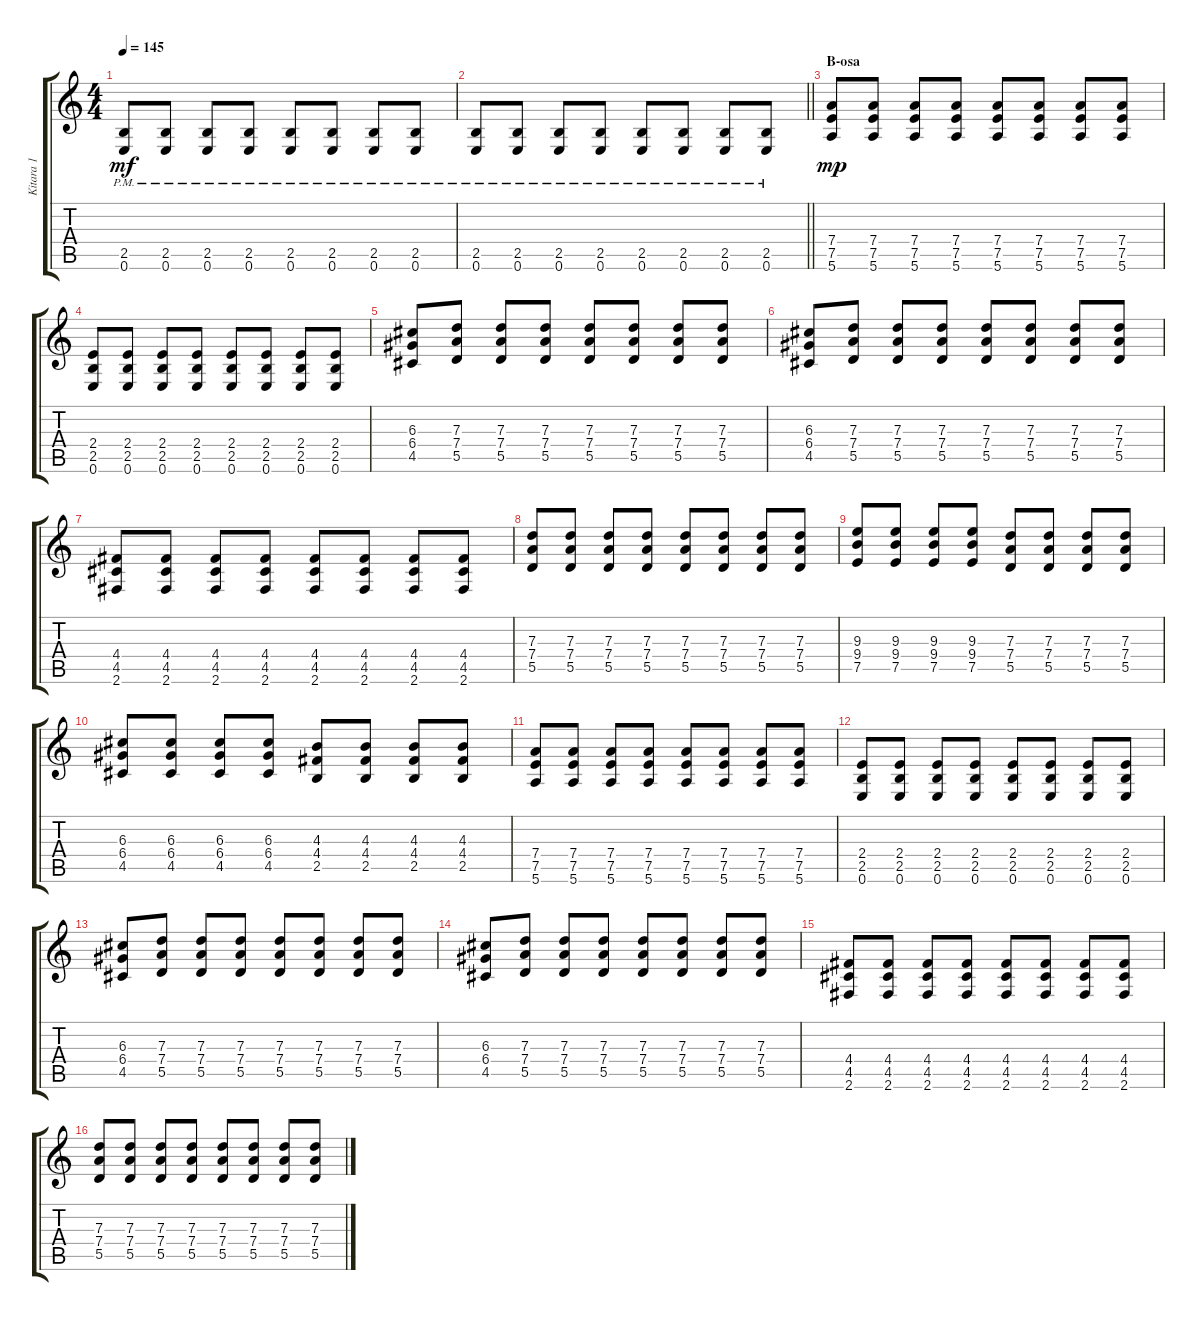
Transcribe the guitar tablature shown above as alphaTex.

\track ("Kitara 1" "Kitara 1") {instrument overdrivenguitar}
\staff {score tabs}
\tuning (E4 B3 G3 D3 A2 E2) {hide}
\ts (4 4)
\tempo 145
\clef g2
\ks c
(2.5{pm} 0.6{pm}).8{dy mf} (2.5{pm} 0.6{pm}).8 (2.5{pm} 0.6{pm}).8 (2.5{pm} 0.6{pm}).8 (2.5{pm} 0.6{pm}).8 (2.5{pm} 0.6{pm}).8 (2.5{pm} 0.6{pm}).8 (2.5{pm} 0.6{pm}).8 |
\barLineRight lightlight
(2.5{pm} 0.6{pm}).8 (2.5{pm} 0.6{pm}).8 (2.5{pm} 0.6{pm}).8 (2.5{pm} 0.6{pm}).8 (2.5{pm} 0.6{pm}).8 (2.5{pm} 0.6{pm}).8 (2.5{pm} 0.6{pm}).8 (2.5{pm} 0.6{pm}).8 |
\section ("" "B-osa")
(7.4 7.5 5.6).8{dy mp} (7.4 7.5 5.6).8 (7.4 7.5 5.6).8 (7.4 7.5 5.6).8 (7.4 7.5 5.6).8 (7.4 7.5 5.6).8 (7.4 7.5 5.6).8 (7.4 7.5 5.6).8 |
(2.4 2.5 0.6).8 (2.4 2.5 0.6).8 (2.4 2.5 0.6).8 (2.4 2.5 0.6).8 (2.4 2.5 0.6).8 (2.4 2.5 0.6).8 (2.4 2.5 0.6).8 (2.4 2.5 0.6).8 |
(6.3 6.4 4.5).8 (7.3 7.4 5.5).8 (7.3 7.4 5.5).8 (7.3 7.4 5.5).8 (7.3 7.4 5.5).8 (7.3 7.4 5.5).8 (7.3 7.4 5.5).8 (7.3 7.4 5.5).8 |
(6.3 6.4 4.5).8 (7.3 7.4 5.5).8 (7.3 7.4 5.5).8 (7.3 7.4 5.5).8 (7.3 7.4 5.5).8 (7.3 7.4 5.5).8 (7.3 7.4 5.5).8 (7.3 7.4 5.5).8 |
(4.4 4.5 2.6).8 (4.4 4.5 2.6).8 (4.4 4.5 2.6).8 (4.4 4.5 2.6).8 (4.4 4.5 2.6).8 (4.4 4.5 2.6).8 (4.4 4.5 2.6).8 (4.4 4.5 2.6).8 |
(7.3 7.4 5.5).8 (7.3 7.4 5.5).8 (7.3 7.4 5.5).8 (7.3 7.4 5.5).8 (7.3 7.4 5.5).8 (7.3 7.4 5.5).8 (7.3 7.4 5.5).8 (7.3 7.4 5.5).8 |
(9.3 9.4 7.5).8 (9.3 9.4 7.5).8 (9.3 9.4 7.5).8 (9.3 9.4 7.5).8 (7.3 7.4 5.5).8 (7.3 7.4 5.5).8 (7.3 7.4 5.5).8 (7.3 7.4 5.5).8 |
(6.3 6.4 4.5).8 (6.3 6.4 4.5).8 (6.3 6.4 4.5).8 (6.3 6.4 4.5).8 (4.3 4.4 2.5).8 (4.3 4.4 2.5).8 (4.3 4.4 2.5).8 (4.3 4.4 2.5).8 |
(7.4 7.5 5.6).8 (7.4 7.5 5.6).8 (7.4 7.5 5.6).8 (7.4 7.5 5.6).8 (7.4 7.5 5.6).8 (7.4 7.5 5.6).8 (7.4 7.5 5.6).8 (7.4 7.5 5.6).8 |
(2.4 2.5 0.6).8 (2.4 2.5 0.6).8 (2.4 2.5 0.6).8 (2.4 2.5 0.6).8 (2.4 2.5 0.6).8 (2.4 2.5 0.6).8 (2.4 2.5 0.6).8 (2.4 2.5 0.6).8 |
(6.3 6.4 4.5).8 (7.3 7.4 5.5).8 (7.3 7.4 5.5).8 (7.3 7.4 5.5).8 (7.3 7.4 5.5).8 (7.3 7.4 5.5).8 (7.3 7.4 5.5).8 (7.3 7.4 5.5).8 |
(6.3 6.4 4.5).8 (7.3 7.4 5.5).8 (7.3 7.4 5.5).8 (7.3 7.4 5.5).8 (7.3 7.4 5.5).8 (7.3 7.4 5.5).8 (7.3 7.4 5.5).8 (7.3 7.4 5.5).8 |
(4.4 4.5 2.6).8 (4.4 4.5 2.6).8 (4.4 4.5 2.6).8 (4.4 4.5 2.6).8 (4.4 4.5 2.6).8 (4.4 4.5 2.6).8 (4.4 4.5 2.6).8 (4.4 4.5 2.6).8 |
(7.3 7.4 5.5).8 (7.3 7.4 5.5).8 (7.3 7.4 5.5).8 (7.3 7.4 5.5).8 (7.3 7.4 5.5).8 (7.3 7.4 5.5).8 (7.3 7.4 5.5).8 (7.3 7.4 5.5).8
